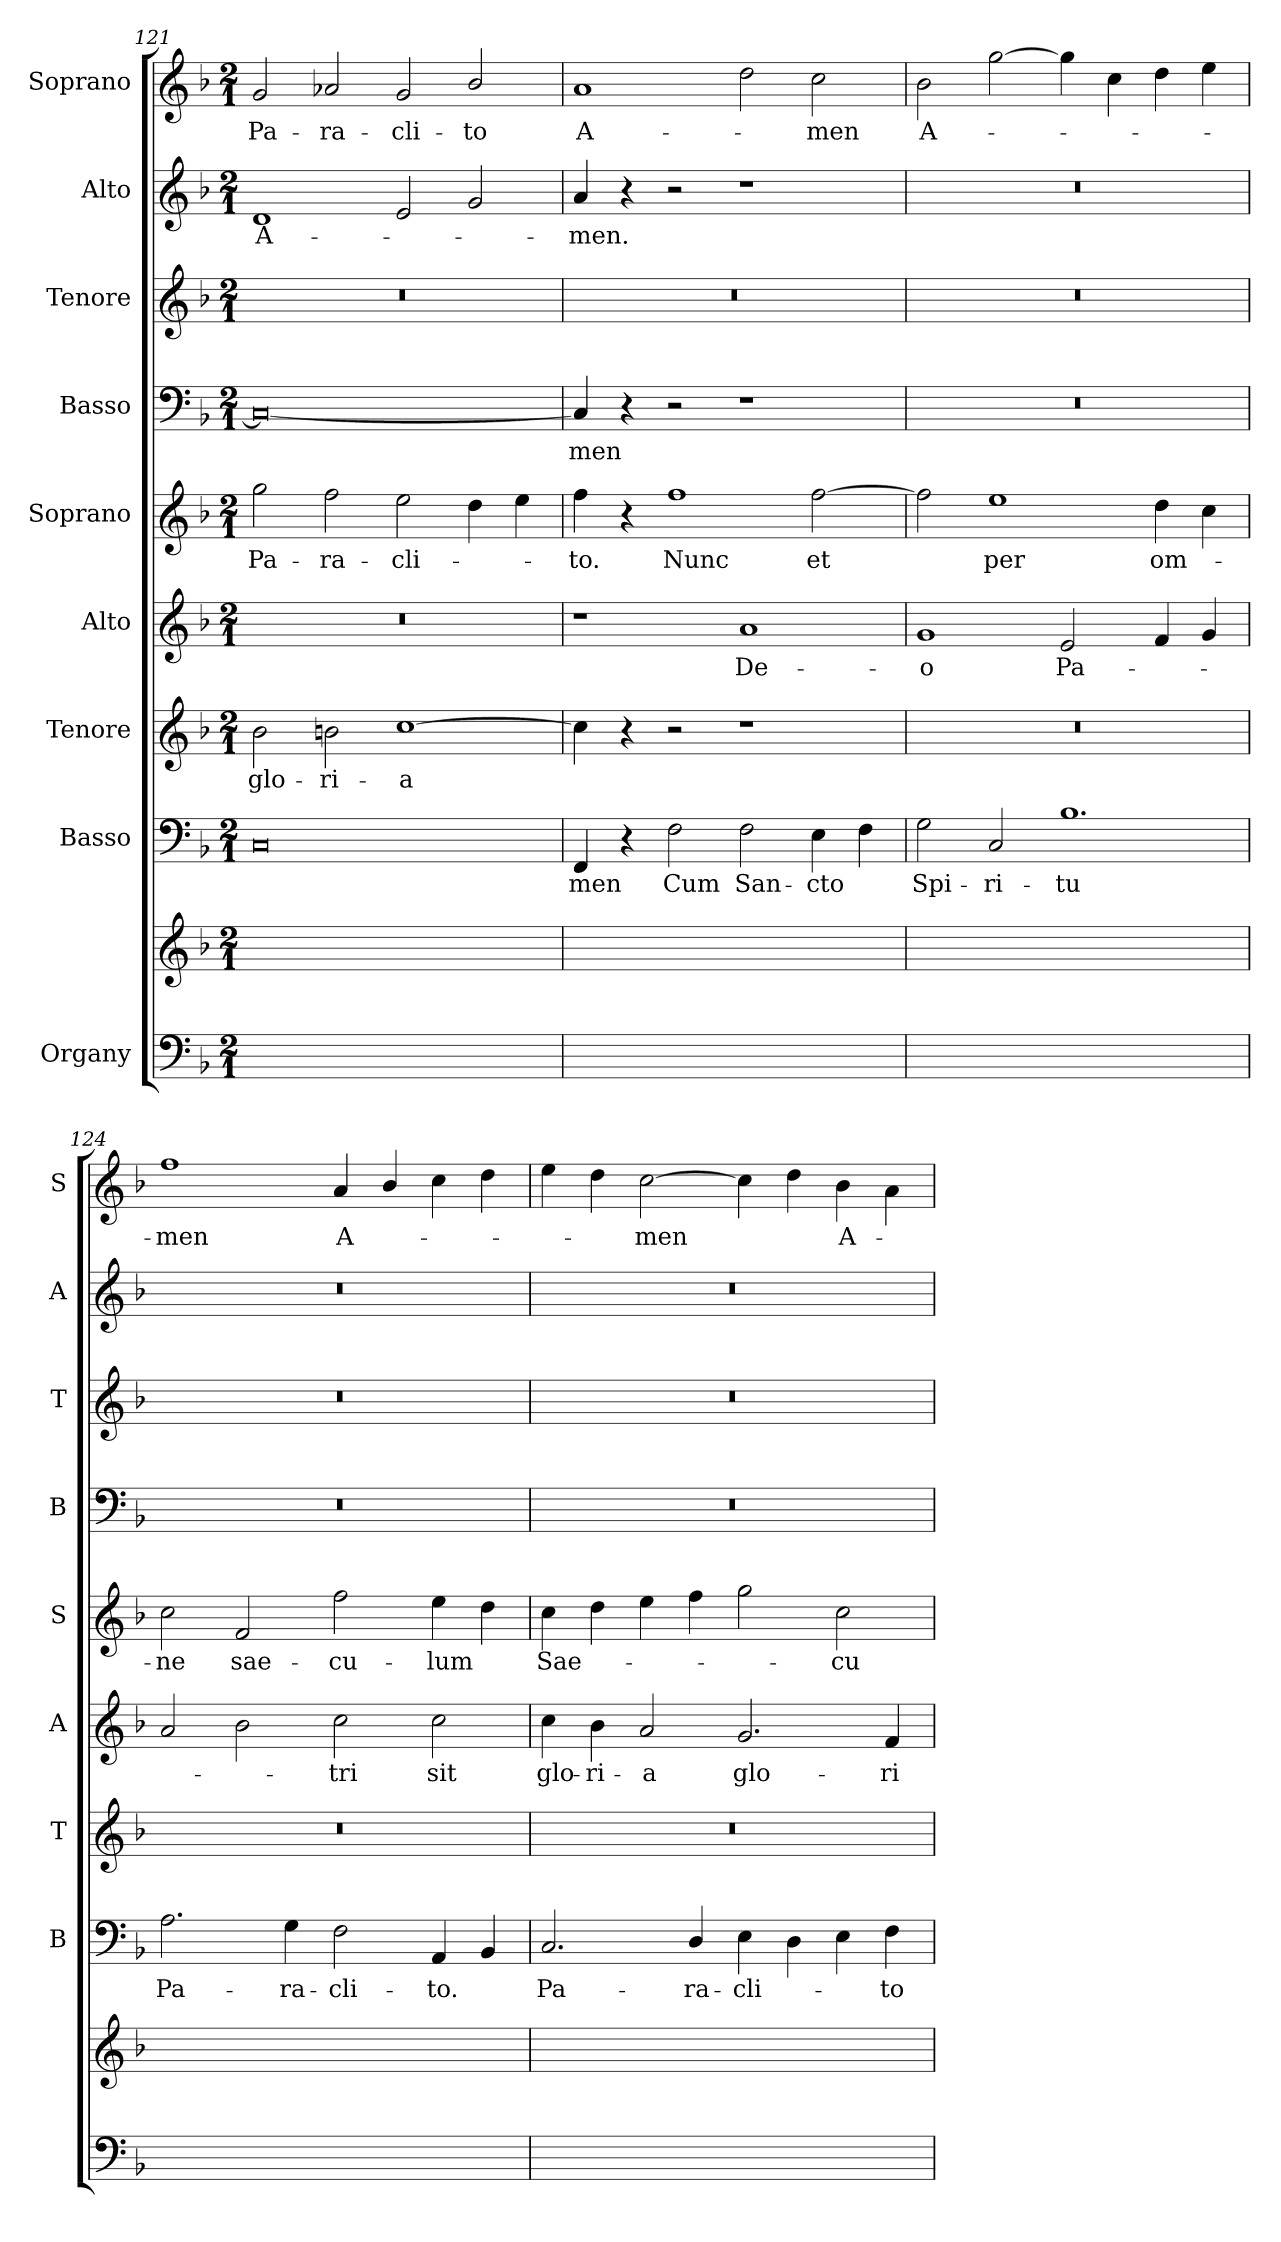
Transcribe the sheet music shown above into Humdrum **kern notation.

**kern	**kern	**kern	**text	**kern	**text	**kern	**text	**kern	**text	**kern	**text	**kern	**kern	**text	**kern	**text
*part9	*part9	*part8	*part8	*part7	*part7	*part6	*part6	*part5	*part5	*part4	*part4	*part3	*part2	*part2	*part1	*part1
*staff10	*staff9	*staff8	*staff8	*staff7	*staff7	*staff6	*staff6	*staff5	*staff5	*staff4	*staff4	*staff3	*staff2	*staff2	*staff1	*staff1
*I"Organy	*	*I"Basso	*	*I"Tenore	*	*I"Alto	*	*I"Soprano	*	*I"Basso	*	*I"Tenore	*I"Alto	*	*I"Soprano	*
*	*	*I'B	*	*I'T	*	*I'A	*	*I'S	*	*I'B	*	*I'T	*I'A	*	*I'S	*
*clefF4	*clefG2	*clefF4	*	*clefG2	*	*clefG2	*	*clefG2	*	*clefF4	*	*clefG2	*clefG2	*	*clefG2	*
*	*	*	*	*ITrd7c12	*	*	*	*	*	*	*	*ITrd7c12	*	*	*	*
*k[b-]	*k[b-]	*k[b-]	*	*k[b-]	*	*k[b-]	*	*k[b-]	*	*k[b-]	*	*k[b-]	*k[b-]	*	*k[b-]	*
*M2/1	*M2/1	*M2/1	*	*M2/1	*	*M2/1	*	*M2/1	*	*M2/1	*	*M2/1	*M2/1	*	*M2/1	*
=121	=121	=121	=121	=121	=121	=121	=121	=121	=121	=121	=121	=121	=121	=121	=121	=121
0ryy	0ryy	0C/	.	2B-\	glo-	0r	.	2gg\	Pa-	0C/_	.	0r	1d/	A-	2g/	Pa-
.	.	.	.	2Bn\	-ri-	.	.	2ff\	-ra-	.	.	.	.	.	2a-X/	-ra-
.	.	.	.	[1c\	-a	.	.	2ee\	-cli-	.	.	.	2e/	.	2g/	-cli-
.	.	.	.	.	.	.	.	4dd\	.	.	.	.	2g/	.	2b-/	-to
.	.	.	.	.	.	.	.	4ee\	.	.	.	.	.	.	.	.
=122	=122	=122	=122	=122	=122	=122	=122	=122	=122	=122	=122	=122	=122	=122	=122	=122
0ryy	0ryy	4FF/	-men	4c\]	.	1r	.	4ff\	-to.	4C/]	men	0r	4a/	-men.	1a/	A-
.	.	4r	.	4r	.	.	.	4r	.	4r	.	.	4r	.	.	.
.	.	2F\	Cum	2r	.	.	.	1ff\	Nunc	2r	.	.	2r	.	.	.
.	.	2F\	San-	1r	.	1a/	De-	.	.	1r	.	.	1r	.	2dd\	.
.	.	4E\	-cto	.	.	.	.	[2ff\	et	.	.	.	.	.	2cc\	-men
.	.	4F\	.	.	.	.	.	.	.	.	.	.	.	.	.	.
=123	=123	=123	=123	=123	=123	=123	=123	=123	=123	=123	=123	=123	=123	=123	=123	=123
0ryy	0ryy	2G\	Spi-	0r	.	1g/	-o	2ff\]	.	0r	.	0r	0r	.	2b-\	A-
.	.	2C/	-ri-	.	.	.	.	1ee\	per	.	.	.	.	.	[2gg\	.
!	!	!LO:N:vis=1.	!	!	!	!	!	!	!	!	!	!	!	!	!	!
.	.	1B-\	-tu	.	.	2e/	Pa-	.	.	.	.	.	.	.	4gg\]	.
.	.	.	.	.	.	.	.	.	.	.	.	.	.	.	4cc\	.
.	.	.	.	.	.	4f/	.	4dd\	om-	.	.	.	.	.	4dd\	.
.	.	.	.	.	.	4g/	.	4cc\	.	.	.	.	.	.	4ee\	.
=124	=124	=124	=124	=124	=124	=124	=124	=124	=124	=124	=124	=124	=124	=124	=124	=124
0ryy	0ryy	2.A\	Pa-	0r	.	2a/	.	2cc\	-ne	0r	.	0r	0r	.	1ff\	-men
.	.	.	.	.	.	2b-\	.	2f/	sae-	.	.	.	.	.	.	.
.	.	4G\	-ra-	.	.	.	.	.	.	.	.	.	.	.	.	.
.	.	2F\	-cli-	.	.	2cc\	-tri	2ff\	-cu-	.	.	.	.	.	4a/	A-
.	.	.	.	.	.	.	.	.	.	.	.	.	.	.	4b-/	.
.	.	4AA/	-to.	.	.	2cc\	sit	4ee\	-lum	.	.	.	.	.	4cc\	.
.	.	4BB-/	.	.	.	.	.	4dd\	.	.	.	.	.	.	4dd\	.
=125	=125	=125	=125	=125	=125	=125	=125	=125	=125	=125	=125	=125	=125	=125	=125	=125
0ryy	0ryy	2.C/	Pa-	0r	.	4cc\	glo-	4cc\	Sae-	0r	.	0r	0r	.	4ee\	.
.	.	.	.	.	.	4b-\	-ri-	4dd\	.	.	.	.	.	.	4dd\	.
.	.	.	.	.	.	2a/	-a	4ee\	.	.	.	.	.	.	[2cc\	-men
.	.	4D/	-ra-	.	.	.	.	4ff\	.	.	.	.	.	.	.	.
.	.	4E\	-cli-	.	.	2.g/	glo-	2gg\	.	.	.	.	.	.	4cc\]	.
.	.	4D\	.	.	.	.	.	.	.	.	.	.	.	.	4dd\	.
.	.	4E\	.	.	.	.	.	2cc\	-cu-	.	.	.	.	.	4b-\	A-
.	.	4F\	-to	.	.	4f/	-ri-	.	.	.	.	.	.	.	4a\	.
=	=	=	=	=	=	=	=	=	=	=	=	=	=	=	=	=
*-	*-	*-	*-	*-	*-	*-	*-	*-	*-	*-	*-	*-	*-	*-	*-	*-
